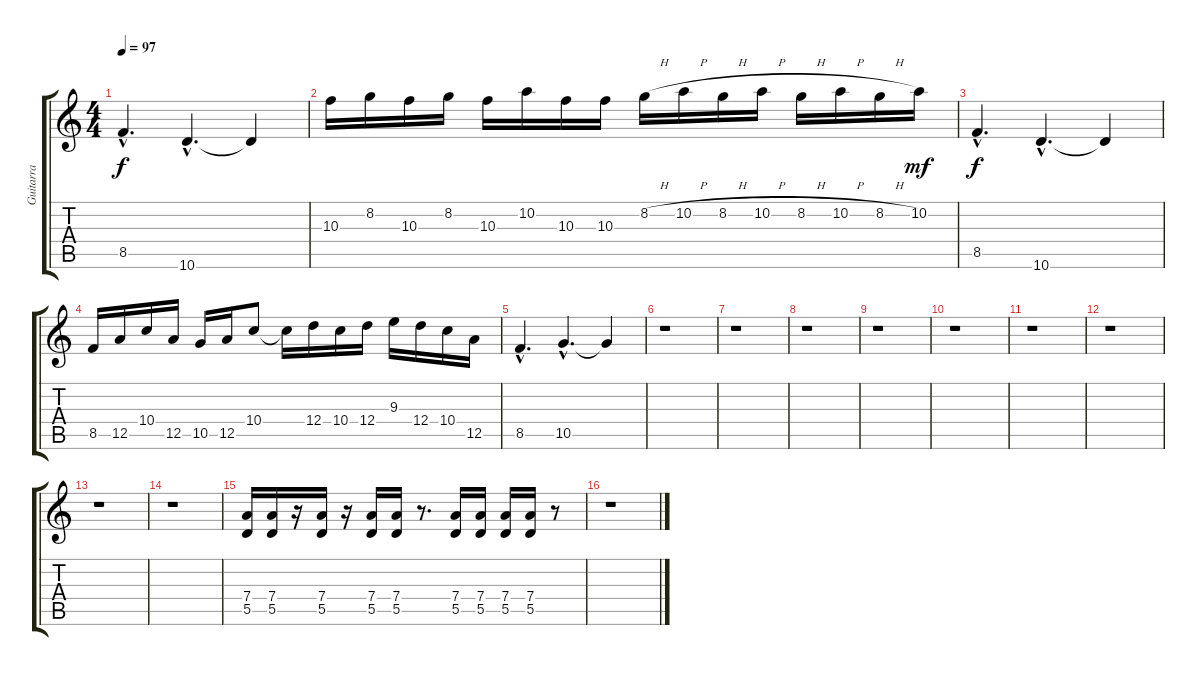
\track ("Guitarra" "Guitarra") {instrument distortionguitar}
\staff {score tabs}
\tuning (E4 B3 G3 D3 A2 E2) {hide}
\ts (4 4)
\tempo 97
\clef g2
\ks c
8.5{hac}.4{d dy f} 10.6{hac}.4{d} 10.6{t}.4 |
10.3.16 8.2.16 10.3.16 8.2.16 10.3.16 10.2.16 10.3.16 10.3.16 8.2{h}.16 10.2{h}.16 8.2{h}.16 10.2{h}.16 8.2{h}.16 10.2{h}.16 8.2{h}.16 10.2.16{dy mf} |
8.5{hac}.4{d dy f} 10.6{hac}.4{d} 10.6{t}.4 |
8.5.16 12.5.16 10.4.16 12.5.16 10.5.16 12.5.16 10.4.8 10.4{t}.16 12.4.16 10.4.16 12.4.16 9.3.16 12.4.16 10.4.16 12.5.16 |
8.5{hac}.4{d} 10.5{hac}.4{d} 10.5{t}.4 |
r.1 |
r.1 |
r.1 |
r.1 |
r.1 |
r.1 |
r.1 |
r.1 |
r.1 |
(7.4 5.5).16 (7.4 5.5).16 r.16 (7.4 5.5).16 r.16 (7.4 5.5).16 (7.4 5.5).16 r.8{d} (7.4 5.5).16 (7.4 5.5).16 (7.4 5.5).16 (7.4 5.5).16 r.8 |
r.1
